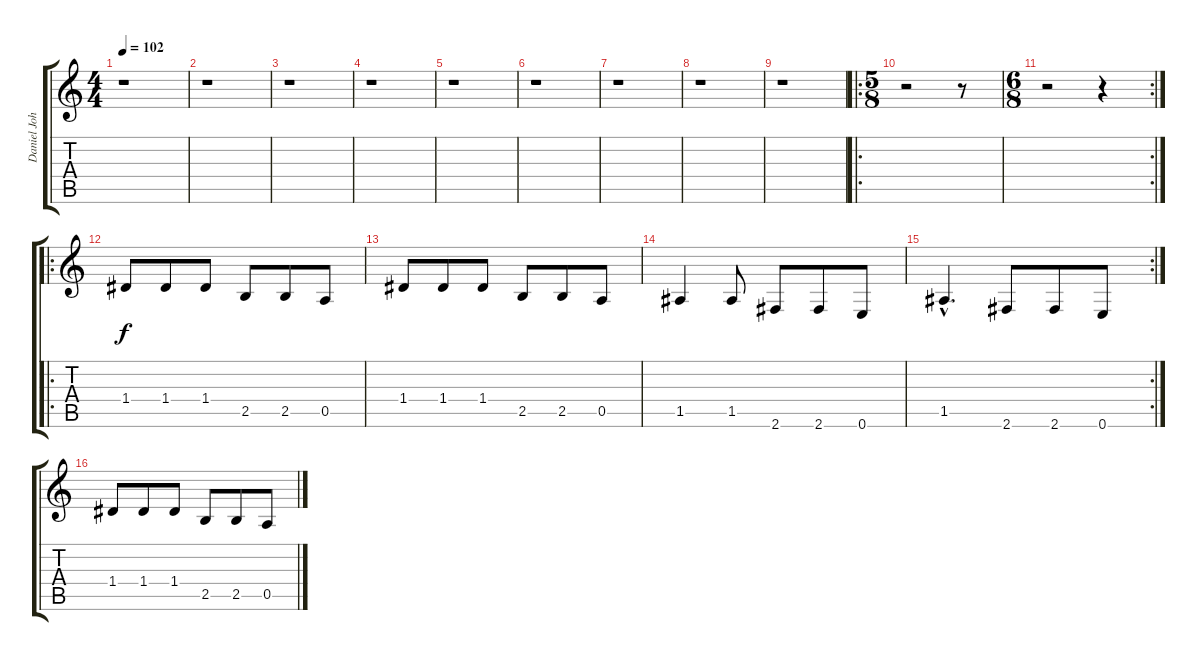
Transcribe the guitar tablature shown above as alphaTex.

\track ("Daniel Johns (gtr6)" "Daniel Joh") {instrument acousticguitarnylon}
\staff {score tabs}
\tuning (E4 B3 G3 D3 A2 E2) {hide}
\ts (4 4)
\tempo 102
\clef g2
\ks c
r.1{dy f} |
r.1 |
r.1 |
r.1 |
r.1 |
r.1 |
r.1 |
r.1 |
r.1 |
\ro
\ts (5 8)
r.2 r.8 |
\rc 2
\ts (6 8)
r.2 r.4 |
\ro
1.4.8 1.4.8 1.4.8 2.5.8 2.5.8 0.5.8 |
1.4.8 1.4.8 1.4.8 2.5.8 2.5.8 0.5.8 |
1.5.4 1.5.8 2.6.8 2.6.8 0.6.8 |
\rc 2
1.5{hac}.4{d} 2.6.8 2.6.8 0.6.8 |
1.4.8 1.4.8 1.4.8 2.5.8 2.5.8 0.5.8
